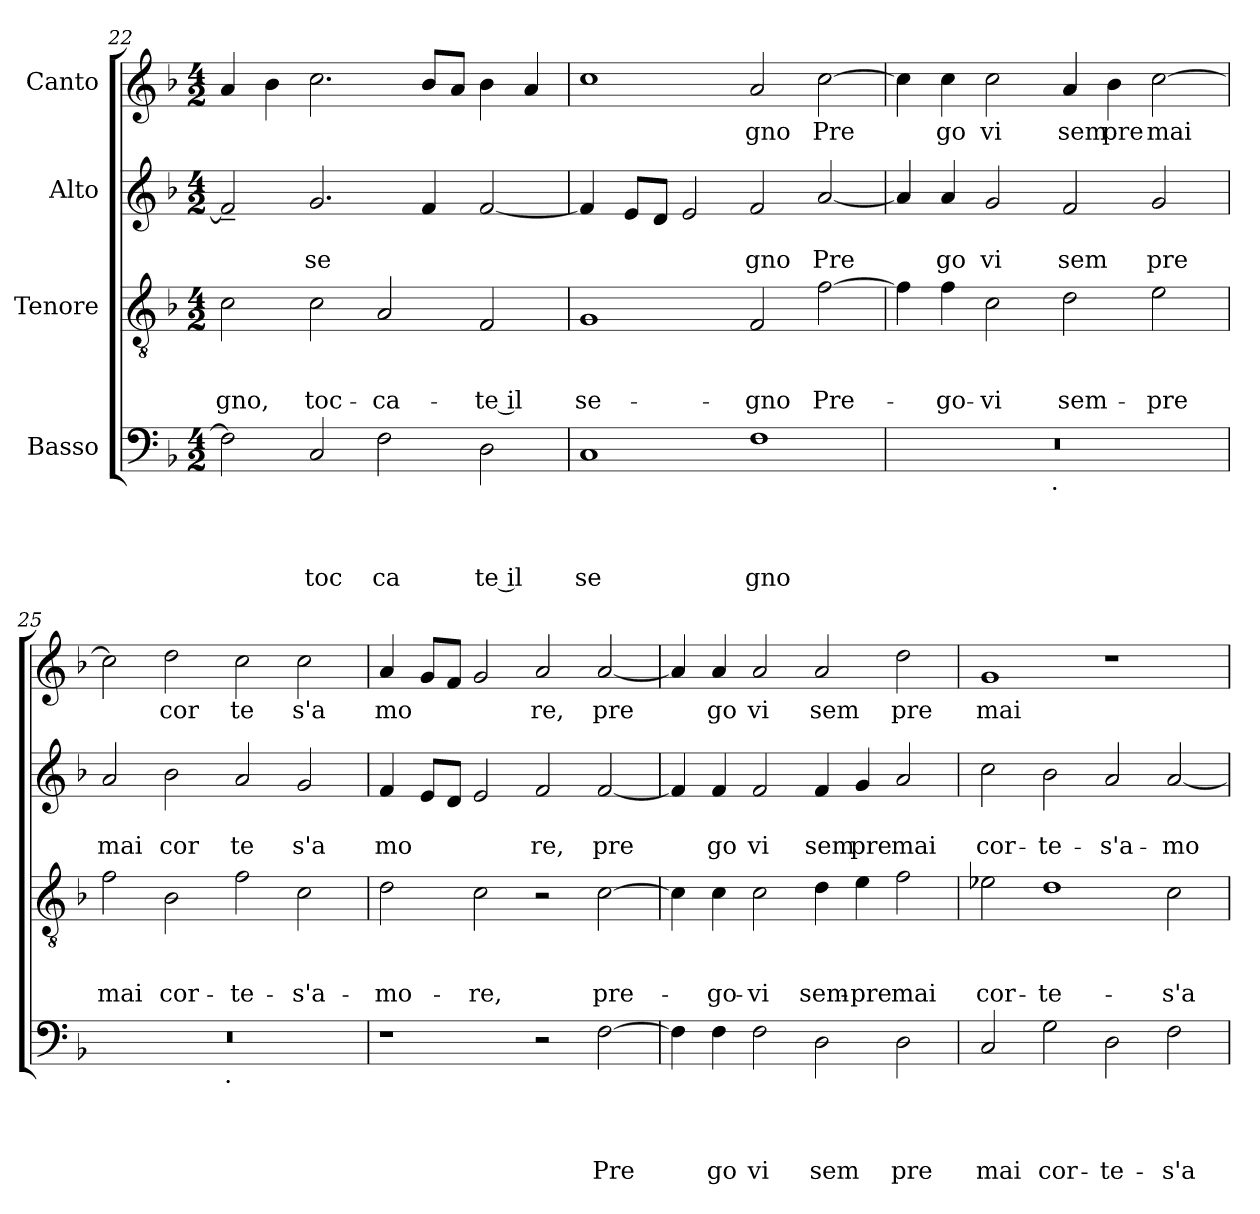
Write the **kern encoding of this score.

**kern	**text	**text	**text	**text	**kern	**text	**text	**text	**kern	**text	**text	**kern	**text
*part4	*part4	*part4	*part4	*part4	*part3	*part3	*part3	*part3	*part2	*part2	*part2	*part1	*part1
*staff4	*staff4	*staff4	*staff4	*staff4	*staff3	*staff3	*staff3	*staff3	*staff2	*staff2	*staff2	*staff1	*staff1
*I"Basso	*	*	*	*	*I"Tenore	*	*	*	*I"Alto	*	*	*I"Canto	*
!!LO:LB:g=z
*clefF4	*	*	*	*	*clefGv2	*	*	*	*clefG2	*	*	*clefG2	*
*k[b-]	*	*	*	*	*k[b-]	*	*	*	*k[b-]	*	*	*k[b-]	*
*F:	*	*	*	*	*F:	*	*	*	*F:	*	*	*F:	*
*M4/2	*	*	*	*	*M4/2	*	*	*	*M4/2	*	*	*M4/2	*
=22	=22	=22	=22	=22	=22	=22	=22	=22	=22	=22	=22	=22	=22
!	!	!	!	!	!	!	!	!LO:LY:b	!	!	!	!	!
2F\]	.	.	.	.	2c\	.	.	gno,	2f~</]	.	.	4a/	.
.	.	.	.	.	.	.	.	.	.	.	.	4b-\	.
!	!	!	!	!LO:LY:b	!	!	!	!LO:LY:b	!	!	!LO:LY:b	!	!
2C/	.	.	.	toc	2c\	.	.	toc-	2.g/	.	se	2.cc\	.
!	!	!	!	!LO:LY:b	!	!	!	!LO:LY:b	!	!	!	!	!
2F\	.	.	.	ca	2A/	.	.	-ca-	.	.	.	.	.
.	.	.	.	.	.	.	.	.	4f/	.	.	8b-/L	.
.	.	.	.	.	.	.	.	.	.	.	.	8a/J	.
!	!	!	!	!LO:LY:b:rj	!	!	!	!LO:LY:b:rj	!	!	!	!	!
2D\	.	.	.	te il	2F/	.	.	-te il	[<2f/	.	.	4b-\	.
.	.	.	.	.	.	.	.	.	.	.	.	4a/	.
=23	=23	=23	=23	=23	=23	=23	=23	=23	=23	=23	=23	=23	=23
!	!	!	!	!LO:LY:b	!	!	!	!LO:LY:b	!	!	!	!	!
1C	.	.	.	se	1G	.	.	se-	4f/]	.	.	1cc	.
.	.	.	.	.	.	.	.	.	8e/L	.	.	.	.
.	.	.	.	.	.	.	.	.	8d/J	.	.	.	.
.	.	.	.	.	.	.	.	.	2e/	.	.	.	.
!	!	!	!	!LO:LY:b	!	!	!	!LO:LY:b	!	!	!LO:LY:b	!	!LO:LY:b
1F	.	.	.	gno	2F/	.	.	-gno	2f/	.	gno	2a/	gno
!	!	!	!	!	!	!	!	!LO:LY:b	!	!	!LO:LY:b	!	!LO:LY:b
.	.	.	.	.	[>2f\	.	.	Pre-	[<2a/	.	Pre	[>2cc\	Pre
=24	=24	=24	=24	=24	=24	=24	=24	=24	=24	=24	=24	=24	=24
*^	*	*	*	*	*	*	*	*	*	*	*	*	*
0r	2ryy	.	.	.	.	4f\]	.	.	.	4a/]	.	.	4cc\]	.
!	!	!	!	!	!	!	!	!	!LO:LY:b	!	!	!LO:LY:b	!	!LO:LY:b
.	.	.	.	.	.	4f\	.	.	-go-	4a/	.	go	4cc\	go
!	!	!	!	!	!	!	!	!	!LO:LY:b	!	!	!LO:LY:b	!	!LO:LY:b
.	4...ryy	.	.	.	.	2c\	.	.	-vi	2g/	.	vi	2cc\	vi
!	!LO:TX:b:t=.	!	!	!	!	!	!	!	!	!	!	!	!	!
.	1ryy	.	.	.	.	.	.	.	.	.	.	.	.	.
!	!	!	!	!	!	!	!	!	!LO:LY:b	!	!	!LO:LY:b	!	!LO:LY:b
.	.	.	.	.	.	2d\	.	.	sem-	2f/	.	sem	4a/	sem
!	!	!	!	!	!	!	!	!	!	!	!	!	!	!LO:LY:b
.	.	.	.	.	.	.	.	.	.	.	.	.	4b-\	pre
!	!	!	!	!	!	!	!	!	!LO:LY:b	!	!	!LO:LY:b	!	!LO:LY:b
.	.	.	.	.	.	2e\	.	.	-pre	2g/	.	pre	[>2cc\	mai
.	32ryy	.	.	.	.	.	.	.	.	.	.	.	.	.
=25	=25	=25	=25	=25	=25	=25	=25	=25	=25	=25	=25	=25	=25	=25
!	!	!	!	!	!	!	!	!	!LO:LY:b	!	!	!LO:LY:b	!	!
0r	2ryy	.	.	.	.	2f\	.	.	mai	2a/	.	mai	2cc\]	.
!	!	!	!	!	!	!	!	!	!LO:LY:b	!	!	!LO:LY:b	!	!LO:LY:b
.	4...ryy	.	.	.	.	2B-\	.	.	cor-	2b-\	.	cor	2dd\	cor
!	!LO:TX:b:t=.	!	!	!	!	!	!	!	!	!	!	!	!	!
.	1ryy	.	.	.	.	.	.	.	.	.	.	.	.	.
!	!	!	!	!	!	!	!	!	!LO:LY:b	!	!	!LO:LY:b	!	!LO:LY:b
.	.	.	.	.	.	2f\	.	.	-te-	2a/	.	te	2cc\	te
!	!	!	!	!	!	!	!	!	!LO:LY:b	!	!	!LO:LY:b	!	!LO:LY:b
.	.	.	.	.	.	2c\	.	.	-s'a-	2g/	.	s'a	2cc\	s'a
.	32ryy	.	.	.	.	.	.	.	.	.	.	.	.	.
=26	=26	=26	=26	=26	=26	=26	=26	=26	=26	=26	=26	=26	=26	=26
!	!	!	!	!	!	!	!	!	!LO:LY:b	!	!	!LO:LY:b	!	!LO:LY:b
*v	*v	*	*	*	*	*	*	*	*	*	*	*	*	*
1r	.	.	.	.	2d\	.	.	-mo-	4f/	.	mo	4a/	mo
.	.	.	.	.	.	.	.	.	8e/L	.	.	8g/L	.
.	.	.	.	.	.	.	.	.	8d/J	.	.	8f/J	.
!	!	!	!	!	!	!	!	!LO:LY:b	!	!	!	!	!
.	.	.	.	.	2c\	.	.	-re,	2e/	.	.	2g/	.
!	!	!	!	!	!	!	!	!	!	!	!LO:LY:b	!	!LO:LY:b
2r	.	.	.	.	2r	.	.	.	2f/	.	re,	2a/	re,
!	!	!	!	!LO:LY:b	!	!	!	!LO:LY:b	!	!	!LO:LY:b	!	!LO:LY:b
[>2F\	.	.	.	Pre	[>2c\	.	.	pre-	[<2f/	.	pre	[<2a/	pre
=27	=27	=27	=27	=27	=27	=27	=27	=27	=27	=27	=27	=27	=27
4F\]	.	.	.	.	4c\]	.	.	.	4f/]	.	.	4a/]	.
!	!	!	!	!LO:LY:b	!	!	!	!LO:LY:b	!	!	!LO:LY:b	!	!LO:LY:b
4F\	.	.	.	go	4c\	.	.	-go-	4f/	.	go	4a/	go
!	!	!	!	!LO:LY:b	!	!	!	!LO:LY:b	!	!	!LO:LY:b	!	!LO:LY:b
2F\	.	.	.	vi	2c\	.	.	-vi	2f/	.	vi	2a/	vi
!	!	!	!	!LO:LY:b	!	!	!	!LO:LY:b	!	!	!LO:LY:b	!	!LO:LY:b
2D\	.	.	.	sem	4d\	.	.	sem-	4f/	.	sem	2a/	sem
!	!	!	!	!	!	!	!	!LO:LY:b	!	!	!LO:LY:b	!	!
.	.	.	.	.	4e\	.	.	-pre	4g/	.	pre	.	.
!	!	!	!	!LO:LY:b	!	!	!	!LO:LY:b	!	!	!LO:LY:b	!	!LO:LY:b
2D\	.	.	.	pre	2f\	.	.	mai	2a/	.	mai	2dd\	pre
!!LO:PB:g=z
=28	=28	=28	=28	=28	=28	=28	=28	=28	=28	=28	=28	=28	=28
!	!	!	!	!LO:LY:b	!	!	!	!LO:LY:b	!	!	!LO:LY:b	!	!LO:LY:b
2C/	.	.	.	mai	2e-X\	.	.	cor-	2cc\	.	cor-	1g	mai
!	!	!	!	!LO:LY:b	!	!	!	!LO:LY:b	!	!	!LO:LY:b	!	!
2G\	.	.	.	cor-	1d	.	.	-te-	2b-\	.	-te-	.	.
!	!	!	!	!LO:LY:b	!	!	!	!	!	!	!LO:LY:b	!	!
2D\	.	.	.	-te-	.	.	.	.	2a/	.	-s'a-	1r	.
!	!	!	!	!LO:LY:b	!	!	!	!LO:LY:b	!	!	!LO:LY:b	!	!
2F\	.	.	.	-s'a-	2c\	.	.	-s'a-	[<2a/	.	-mo-	.	.
=	=	=	=	=	=	=	=	=	=	=	=	=	=
*-	*-	*-	*-	*-	*-	*-	*-	*-	*-	*-	*-	*-	*-
